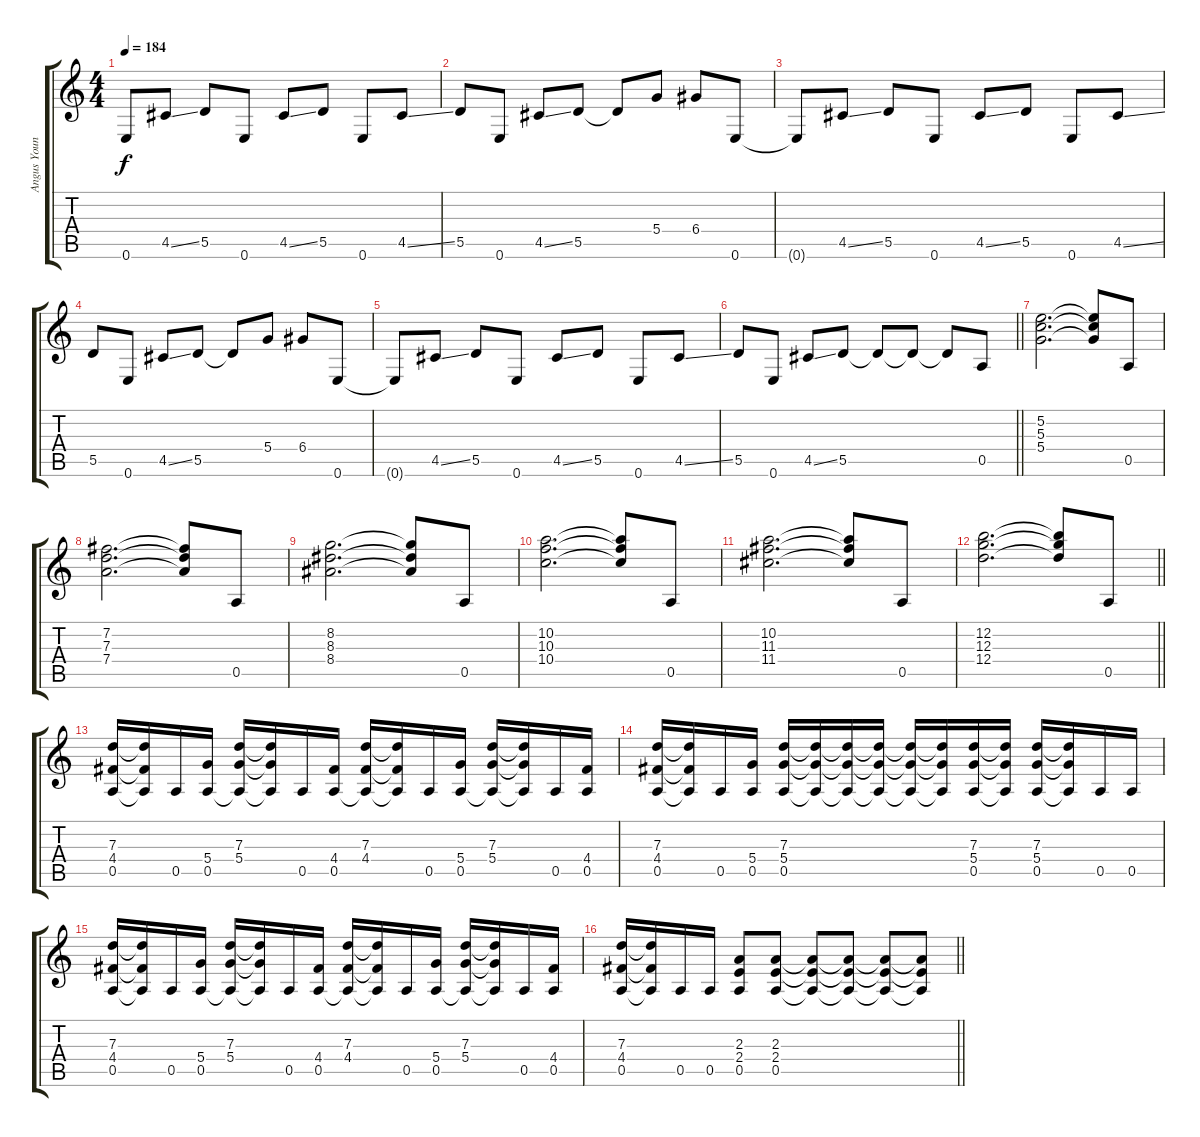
\track ("Angus Young" "Angus Youn") {instrument distortionguitar}
\staff {score tabs}
\tuning (E4 B3 G3 D3 A2 E2) {hide}
\ts (4 4)
\tempo 184
\clef g2
\ks c
0.6{t}.8{dy f} 4.5{ss}.8 5.5.8 0.6.8 4.5{ss}.8 5.5.8 0.6.8 4.5{ss}.8 |
5.5.8 0.6.8 4.5{ss}.8 5.5.8 5.5{t}.8 5.4.8 6.4.8 0.6.8 |
0.6{t}.8 4.5{ss}.8 5.5.8 0.6.8 4.5{ss}.8 5.5.8 0.6.8 4.5{ss}.8 |
5.5.8 0.6.8 4.5{ss}.8 5.5.8 5.5{t}.8 5.4.8 6.4.8 0.6.8 |
0.6{t}.8 4.5{ss}.8 5.5.8 0.6.8 4.5{ss}.8 5.5.8 0.6.8 4.5{ss}.8 |
\barLineRight lightlight
5.5.8 0.6.8 4.5{ss}.8 5.5.8 5.5{t}.8 5.5{t}.8 5.5{t}.8 0.5.8 |
(5.2 5.3 5.4).2{d} (5.2{t} 5.3{t} 5.4{t}).8 0.5.8 |
(7.2 7.3 7.4).2{d} (7.2{t} 7.3{t} 7.4{t}).8 0.5.8 |
(8.2 8.3 8.4).2{d} (8.2{t} 8.3{t} 8.4{t}).8 0.5.8 |
(10.2 10.3 10.4).2{d} (10.2{t} 10.3{t} 10.4{t}).8 0.5.8 |
(10.2 11.3 11.4).2{d} (10.2{t} 11.3{t} 11.4{t}).8 0.5.8 |
\barLineRight lightlight
(12.2 12.3 12.4).2{d} (12.2{t} 12.3{t} 12.4{t}).8 0.5.8 |
(7.3 4.4 0.5).16 (7.3{t} 4.4{t} 0.5{t}).16 0.5.16 (5.4 0.5).16 (7.3 5.4 0.5{t}).16 (7.3{t} 5.4{t} 0.5{t}).16 0.5.16 (4.4 0.5).16 (7.3 4.4 0.5{t}).16 (7.3{t} 4.4{t} 0.5{t}).16 0.5.16 (5.4 0.5).16 (7.3 5.4 0.5{t}).16 (7.3{t} 5.4{t} 0.5{t}).16 0.5.16 (4.4 0.5).16 |
(7.3 4.4 0.5).16 (7.3{t} 4.4{t} 0.5{t}).16 0.5.16 (5.4 0.5).16 (7.3 5.4 0.5).16 (7.3{t} 5.4{t} 0.5{t}).16 (7.3{t} 5.4{t} 0.5{t}).16 (7.3{t} 5.4{t} 0.5{t}).16 (7.3{t} 5.4{t} 0.5{t}).16 (7.3{t} 5.4{t} 0.5{t}).16 (7.3 5.4 0.5).16 (7.3{t} 5.4{t} 0.5{t}).16 (7.3 5.4 0.5).16 (7.3{t} 5.4{t} 0.5{t}).16 0.5.16 0.5.16 |
(7.3 4.4 0.5).16 (7.3{t} 4.4{t} 0.5{t}).16 0.5.16 (5.4 0.5).16 (7.3 5.4 0.5{t}).16 (7.3{t} 5.4{t} 0.5{t}).16 0.5.16 (4.4 0.5).16 (7.3 4.4 0.5{t}).16 (7.3{t} 4.4{t} 0.5{t}).16 0.5.16 (5.4 0.5).16 (7.3 5.4 0.5{t}).16 (7.3{t} 5.4{t} 0.5{t}).16 0.5.16 (4.4 0.5).16 |
\barLineRight lightlight
(7.3 4.4 0.5).16 (7.3{t} 4.4{t} 0.5{t}).16 0.5.16 0.5.16 (2.3 2.4 0.5).8 (2.3 2.4 0.5).8 (2.3{t} 2.4{t} 0.5{t}).8 (2.3{t} 2.4{t} 0.5{t}).8 (2.3{t} 2.4{t} 0.5{t}).8 (2.3{t} 2.4{t} 0.5{t}).8
